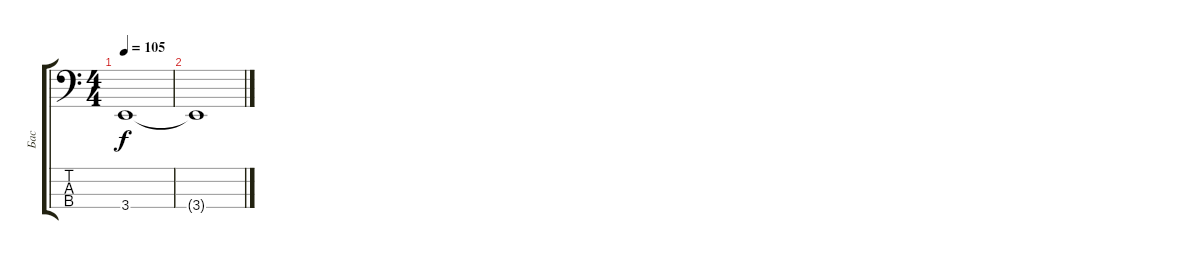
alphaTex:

\track ("Бас" "Бас") {instrument electricbassfinger}
\staff {score tabs}
\tuning (Gb2 Db2 Ab1 Db1) {hide}
\ts (4 4)
\tempo 105
\clef f4
\ks c
3.4{t}.1{dy f} |
3.4{t}.1
